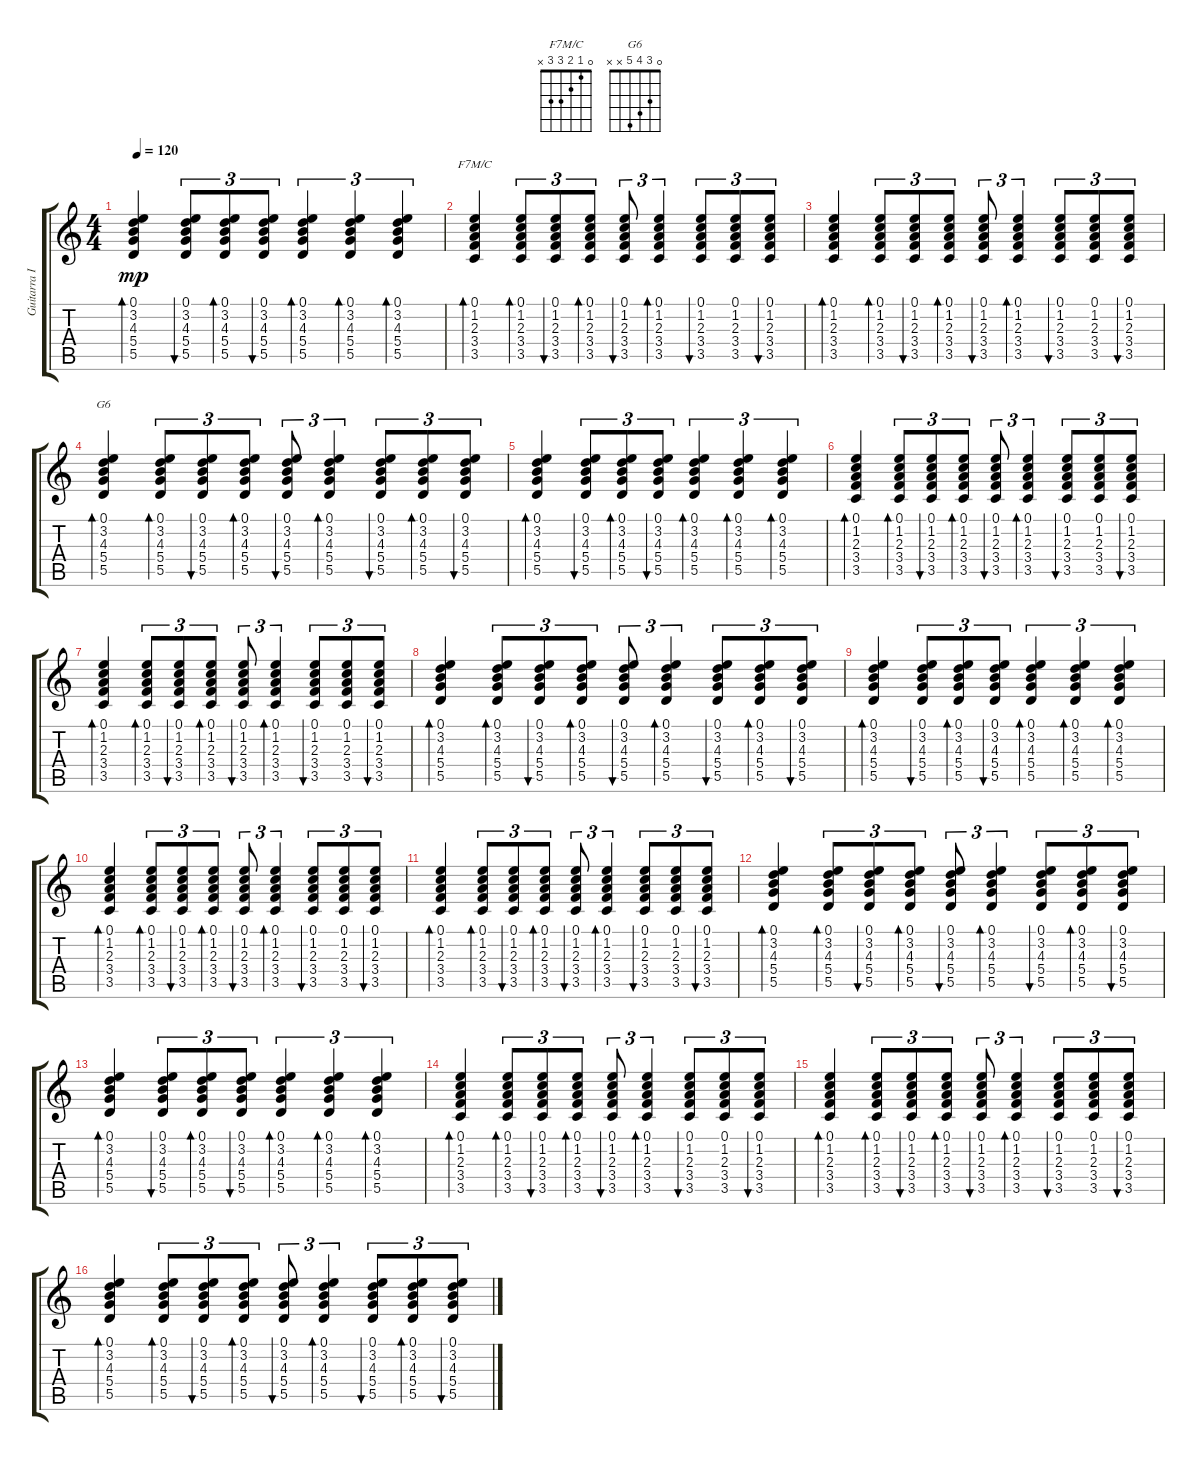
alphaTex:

\track ("Guitarra II" "Guitarra I") {instrument acousticguitarsteel}
\staff {score tabs}
\tuning (E4 B3 G3 D3 A2 E2) {hide}
\chord ("F7M/C" 0 1 2 3 3 x)
\chord ("G6" 0 3 4 5 x x)
\ts (4 4)
\tempo 120
\clef g2
\ks c
(0.1 3.2 4.3 5.4 5.5).4{bd 30 dy mp} (0.1 3.2 4.3 5.4 5.5).8{tu (3 2) bu 30} (0.1 3.2 4.3 5.4 5.5).8{tu (3 2) bd 30} (0.1 3.2 4.3 5.4 5.5).8{tu (3 2) bu 30} (0.1 3.2 4.3 5.4 5.5).4{tu (3 2) bd 30} (0.1 3.2 4.3 5.4 5.5).4{tu (3 2) bd 30} (0.1 3.2 4.3 5.4 5.5).4{tu (3 2) bd 30} |
(0.1 1.2 2.3 3.4 3.5).4{bd 30 ch "F7M/C"} (0.1 1.2 2.3 3.4 3.5).8{tu (3 2) bd 30} (0.1 1.2 2.3 3.4 3.5).8{tu (3 2) bu 30} (0.1 1.2 2.3 3.4 3.5).8{tu (3 2) bd 30} (0.1 1.2 2.3 3.4 3.5).8{tu (3 2) bu 30} (0.1 1.2 2.3 3.4 3.5).4{tu (3 2) bd 30} (0.1 1.2 2.3 3.4 3.5).8{tu (3 2) bu 30} (0.1 1.2 2.3 3.4 3.5).8{tu (3 2)} (0.1 1.2 2.3 3.4 3.5).8{tu (3 2) bu 30} |
(0.1 1.2 2.3 3.4 3.5).4{bd 30} (0.1 1.2 2.3 3.4 3.5).8{tu (3 2) bd 30} (0.1 1.2 2.3 3.4 3.5).8{tu (3 2) bu 30} (0.1 1.2 2.3 3.4 3.5).8{tu (3 2) bd 30} (0.1 1.2 2.3 3.4 3.5).8{tu (3 2) bu 30} (0.1 1.2 2.3 3.4 3.5).4{tu (3 2) bd 30} (0.1 1.2 2.3 3.4 3.5).8{tu (3 2) bu 30} (0.1 1.2 2.3 3.4 3.5).8{tu (3 2)} (0.1 1.2 2.3 3.4 3.5).8{tu (3 2) bu 30} |
(0.1 3.2 4.3 5.4 5.5).4{bd 30 ch "G6"} (0.1 3.2 4.3 5.4 5.5).8{tu (3 2) bd 30} (0.1 3.2 4.3 5.4 5.5).8{tu (3 2) bu 30} (0.1 3.2 4.3 5.4 5.5).8{tu (3 2) bd 30} (0.1 3.2 4.3 5.4 5.5).8{tu (3 2) bu 30} (0.1 3.2 4.3 5.4 5.5).4{tu (3 2) bd 30} (0.1 3.2 4.3 5.4 5.5).8{tu (3 2) bu 30} (0.1 3.2 4.3 5.4 5.5).8{tu (3 2) bd 30} (0.1 3.2 4.3 5.4 5.5).8{tu (3 2) bu 30} |
(0.1 3.2 4.3 5.4 5.5).4{bd 30} (0.1 3.2 4.3 5.4 5.5).8{tu (3 2) bu 30} (0.1 3.2 4.3 5.4 5.5).8{tu (3 2) bd 30} (0.1 3.2 4.3 5.4 5.5).8{tu (3 2) bu 30} (0.1 3.2 4.3 5.4 5.5).4{tu (3 2) bd 30} (0.1 3.2 4.3 5.4 5.5).4{tu (3 2) bd 30} (0.1 3.2 4.3 5.4 5.5).4{tu (3 2) bd 30} |
(0.1 1.2 2.3 3.4 3.5).4{bd 30} (0.1 1.2 2.3 3.4 3.5).8{tu (3 2) bd 30} (0.1 1.2 2.3 3.4 3.5).8{tu (3 2) bu 30} (0.1 1.2 2.3 3.4 3.5).8{tu (3 2) bd 30} (0.1 1.2 2.3 3.4 3.5).8{tu (3 2) bu 30} (0.1 1.2 2.3 3.4 3.5).4{tu (3 2) bd 30} (0.1 1.2 2.3 3.4 3.5).8{tu (3 2) bu 30} (0.1 1.2 2.3 3.4 3.5).8{tu (3 2)} (0.1 1.2 2.3 3.4 3.5).8{tu (3 2) bu 30} |
(0.1 1.2 2.3 3.4 3.5).4{bd 30} (0.1 1.2 2.3 3.4 3.5).8{tu (3 2) bd 30} (0.1 1.2 2.3 3.4 3.5).8{tu (3 2) bu 30} (0.1 1.2 2.3 3.4 3.5).8{tu (3 2) bd 30} (0.1 1.2 2.3 3.4 3.5).8{tu (3 2) bu 30} (0.1 1.2 2.3 3.4 3.5).4{tu (3 2) bd 30} (0.1 1.2 2.3 3.4 3.5).8{tu (3 2) bu 30} (0.1 1.2 2.3 3.4 3.5).8{tu (3 2)} (0.1 1.2 2.3 3.4 3.5).8{tu (3 2) bu 30} |
(0.1 3.2 4.3 5.4 5.5).4{bd 30} (0.1 3.2 4.3 5.4 5.5).8{tu (3 2) bd 30} (0.1 3.2 4.3 5.4 5.5).8{tu (3 2) bu 30} (0.1 3.2 4.3 5.4 5.5).8{tu (3 2) bd 30} (0.1 3.2 4.3 5.4 5.5).8{tu (3 2) bu 30} (0.1 3.2 4.3 5.4 5.5).4{tu (3 2) bd 30} (0.1 3.2 4.3 5.4 5.5).8{tu (3 2) bu 30} (0.1 3.2 4.3 5.4 5.5).8{tu (3 2) bd 30} (0.1 3.2 4.3 5.4 5.5).8{tu (3 2) bu 30} |
(0.1 3.2 4.3 5.4 5.5).4{bd 30} (0.1 3.2 4.3 5.4 5.5).8{tu (3 2) bu 30} (0.1 3.2 4.3 5.4 5.5).8{tu (3 2) bd 30} (0.1 3.2 4.3 5.4 5.5).8{tu (3 2) bu 30} (0.1 3.2 4.3 5.4 5.5).4{tu (3 2) bd 30} (0.1 3.2 4.3 5.4 5.5).4{tu (3 2) bd 30} (0.1 3.2 4.3 5.4 5.5).4{tu (3 2) bd 30} |
(0.1 1.2 2.3 3.4 3.5).4{bd 30} (0.1 1.2 2.3 3.4 3.5).8{tu (3 2) bd 30} (0.1 1.2 2.3 3.4 3.5).8{tu (3 2) bu 30} (0.1 1.2 2.3 3.4 3.5).8{tu (3 2) bd 30} (0.1 1.2 2.3 3.4 3.5).8{tu (3 2) bu 30} (0.1 1.2 2.3 3.4 3.5).4{tu (3 2) bd 30} (0.1 1.2 2.3 3.4 3.5).8{tu (3 2) bu 30} (0.1 1.2 2.3 3.4 3.5).8{tu (3 2)} (0.1 1.2 2.3 3.4 3.5).8{tu (3 2) bu 30} |
(0.1 1.2 2.3 3.4 3.5).4{bd 30} (0.1 1.2 2.3 3.4 3.5).8{tu (3 2) bd 30} (0.1 1.2 2.3 3.4 3.5).8{tu (3 2) bu 30} (0.1 1.2 2.3 3.4 3.5).8{tu (3 2) bd 30} (0.1 1.2 2.3 3.4 3.5).8{tu (3 2) bu 30} (0.1 1.2 2.3 3.4 3.5).4{tu (3 2) bd 30} (0.1 1.2 2.3 3.4 3.5).8{tu (3 2) bu 30} (0.1 1.2 2.3 3.4 3.5).8{tu (3 2)} (0.1 1.2 2.3 3.4 3.5).8{tu (3 2) bu 30} |
(0.1 3.2 4.3 5.4 5.5).4{bd 30} (0.1 3.2 4.3 5.4 5.5).8{tu (3 2) bd 30} (0.1 3.2 4.3 5.4 5.5).8{tu (3 2) bu 30} (0.1 3.2 4.3 5.4 5.5).8{tu (3 2) bd 30} (0.1 3.2 4.3 5.4 5.5).8{tu (3 2) bu 30} (0.1 3.2 4.3 5.4 5.5).4{tu (3 2) bd 30} (0.1 3.2 4.3 5.4 5.5).8{tu (3 2) bu 30} (0.1 3.2 4.3 5.4 5.5).8{tu (3 2) bd 30} (0.1 3.2 4.3 5.4 5.5).8{tu (3 2) bu 30} |
(0.1 3.2 4.3 5.4 5.5).4{bd 30} (0.1 3.2 4.3 5.4 5.5).8{tu (3 2) bu 30} (0.1 3.2 4.3 5.4 5.5).8{tu (3 2) bd 30} (0.1 3.2 4.3 5.4 5.5).8{tu (3 2) bu 30} (0.1 3.2 4.3 5.4 5.5).4{tu (3 2) bd 30} (0.1 3.2 4.3 5.4 5.5).4{tu (3 2) bd 30} (0.1 3.2 4.3 5.4 5.5).4{tu (3 2) bd 30} |
(0.1 1.2 2.3 3.4 3.5).4{bd 30} (0.1 1.2 2.3 3.4 3.5).8{tu (3 2) bd 30} (0.1 1.2 2.3 3.4 3.5).8{tu (3 2) bu 30} (0.1 1.2 2.3 3.4 3.5).8{tu (3 2) bd 30} (0.1 1.2 2.3 3.4 3.5).8{tu (3 2) bu 30} (0.1 1.2 2.3 3.4 3.5).4{tu (3 2) bd 30} (0.1 1.2 2.3 3.4 3.5).8{tu (3 2) bu 30} (0.1 1.2 2.3 3.4 3.5).8{tu (3 2)} (0.1 1.2 2.3 3.4 3.5).8{tu (3 2) bu 30} |
(0.1 1.2 2.3 3.4 3.5).4{bd 30} (0.1 1.2 2.3 3.4 3.5).8{tu (3 2) bd 30} (0.1 1.2 2.3 3.4 3.5).8{tu (3 2) bu 30} (0.1 1.2 2.3 3.4 3.5).8{tu (3 2) bd 30} (0.1 1.2 2.3 3.4 3.5).8{tu (3 2) bu 30} (0.1 1.2 2.3 3.4 3.5).4{tu (3 2) bd 30} (0.1 1.2 2.3 3.4 3.5).8{tu (3 2) bu 30} (0.1 1.2 2.3 3.4 3.5).8{tu (3 2)} (0.1 1.2 2.3 3.4 3.5).8{tu (3 2) bu 30} |
(0.1 3.2 4.3 5.4 5.5).4{bd 30} (0.1 3.2 4.3 5.4 5.5).8{tu (3 2) bd 30} (0.1 3.2 4.3 5.4 5.5).8{tu (3 2) bu 30} (0.1 3.2 4.3 5.4 5.5).8{tu (3 2) bd 30} (0.1 3.2 4.3 5.4 5.5).8{tu (3 2) bu 30} (0.1 3.2 4.3 5.4 5.5).4{tu (3 2) bd 30} (0.1 3.2 4.3 5.4 5.5).8{tu (3 2) bu 30} (0.1 3.2 4.3 5.4 5.5).8{tu (3 2) bd 30} (0.1 3.2 4.3 5.4 5.5).8{tu (3 2) bu 30}
